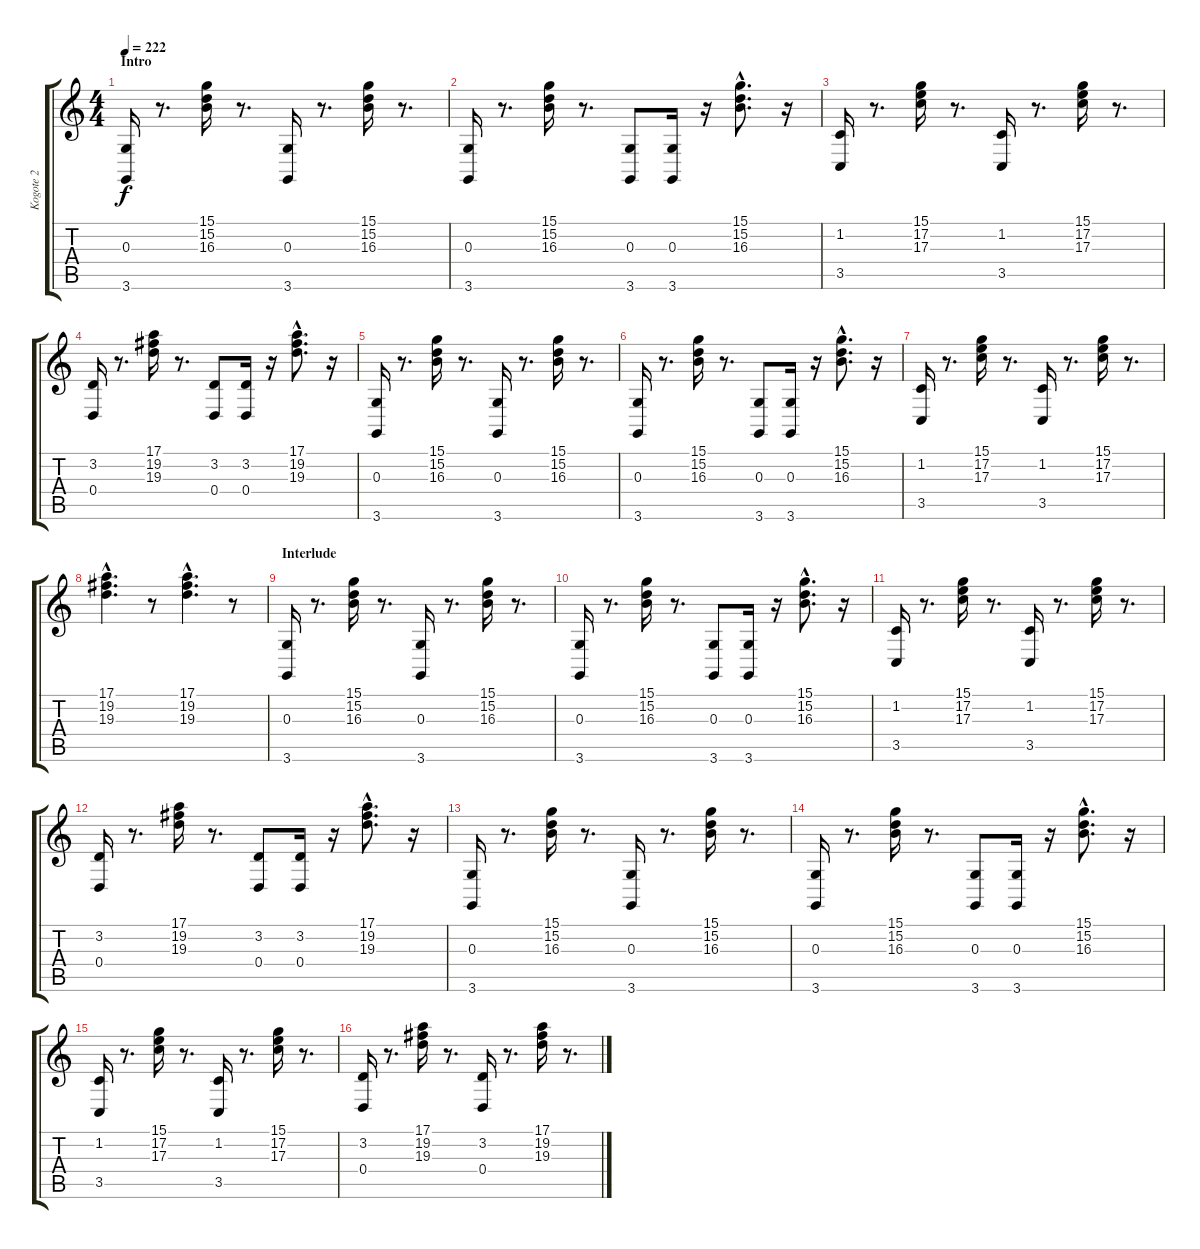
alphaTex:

\track ("Kogote 2" "Kogote 2") {instrument drawbarorgan}
\staff {score tabs}
\tuning (E4 B3 G3 D3 A2 E2) {hide}
\ts (4 4)
\section ("" "Intro")
\tempo 222
\clef g2
\ks c
(0.3 3.6).16{dy f instrument drawbarorgan} r.8{d} (15.1 15.2 16.3).16 r.8{d} (0.3 3.6).16 r.8{d} (15.1 15.2 16.3).16 r.8{d} |
(0.3 3.6).16 r.8{d} (15.1 15.2 16.3).16 r.8{d} (0.3 3.6).8 (0.3 3.6).16 r.16 (15.1{hac} 15.2{hac} 16.3{hac}).8{d} r.16 |
(1.2 3.5).16 r.8{d} (15.1 17.2 17.3).16 r.8{d} (1.2 3.5).16 r.8{d} (15.1 17.2 17.3).16 r.8{d} |
(3.2 0.4).16 r.8{d} (17.1 19.2 19.3).16 r.8{d} (3.2 0.4).8 (3.2 0.4).16 r.16 (17.1{hac} 19.2{hac} 19.3{hac}).8{d} r.16 |
(0.3 3.6).16 r.8{d} (15.1 15.2 16.3).16 r.8{d} (0.3 3.6).16 r.8{d} (15.1 15.2 16.3).16 r.8{d} |
(0.3 3.6).16 r.8{d} (15.1 15.2 16.3).16 r.8{d} (0.3 3.6).8 (0.3 3.6).16 r.16 (15.1{hac} 15.2{hac} 16.3{hac}).8{d} r.16 |
(1.2 3.5).16 r.8{d} (15.1 17.2 17.3).16 r.8{d} (1.2 3.5).16 r.8{d} (15.1 17.2 17.3).16 r.8{d} |
(17.1{hac} 19.2{hac} 19.3{hac}).4{d} r.8 (17.1{hac} 19.2{hac} 19.3{hac}).4{d} r.8 |
\section ("" "Interlude")
(0.3 3.6).16 r.8{d} (15.1 15.2 16.3).16 r.8{d} (0.3 3.6).16 r.8{d} (15.1 15.2 16.3).16 r.8{d} |
(0.3 3.6).16 r.8{d} (15.1 15.2 16.3).16 r.8{d} (0.3 3.6).8 (0.3 3.6).16 r.16 (15.1{hac} 15.2{hac} 16.3{hac}).8{d} r.16 |
(1.2 3.5).16 r.8{d} (15.1 17.2 17.3).16 r.8{d} (1.2 3.5).16 r.8{d} (15.1 17.2 17.3).16 r.8{d} |
(3.2 0.4).16 r.8{d} (17.1 19.2 19.3).16 r.8{d} (3.2 0.4).8 (3.2 0.4).16 r.16 (17.1{hac} 19.2{hac} 19.3{hac}).8{d} r.16 |
(0.3 3.6).16 r.8{d} (15.1 15.2 16.3).16 r.8{d} (0.3 3.6).16 r.8{d} (15.1 15.2 16.3).16 r.8{d} |
(0.3 3.6).16 r.8{d} (15.1 15.2 16.3).16 r.8{d} (0.3 3.6).8 (0.3 3.6).16 r.16 (15.1{hac} 15.2{hac} 16.3{hac}).8{d} r.16 |
(1.2 3.5).16 r.8{d} (15.1 17.2 17.3).16 r.8{d} (1.2 3.5).16 r.8{d} (15.1 17.2 17.3).16 r.8{d} |
(3.2 0.4).16 r.8{d} (17.1 19.2 19.3).16 r.8{d} (3.2 0.4).16 r.8{d} (17.1 19.2 19.3).16 r.8{d}
